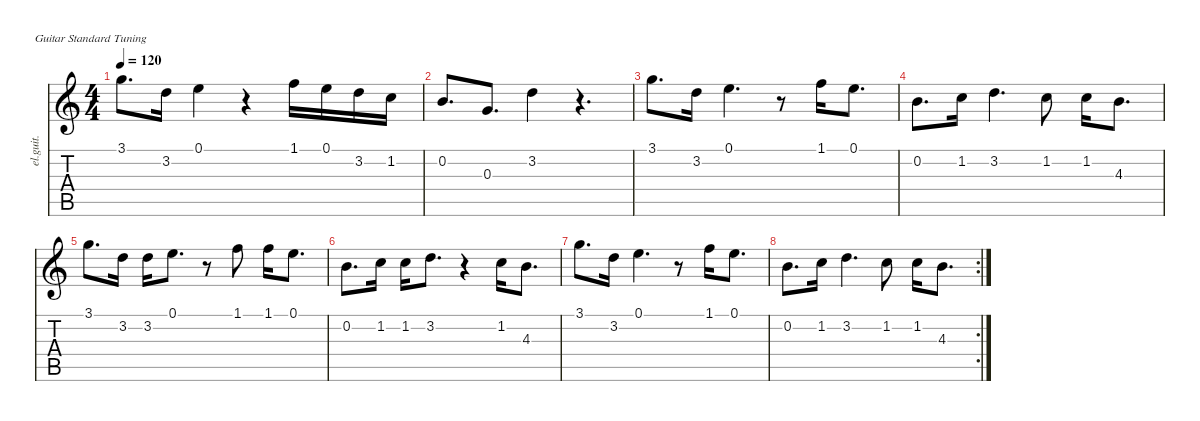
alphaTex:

\defaultSystemsLayout 4
\hideDynamics
\bracketExtendMode nobrackets
\track ("Clean Guitar" "el.guit.") {instrument electricguitarclean}
\staff {score tabs}
\tuning (E4 B3 G3 D3 A2 E2)
\ts (4 4)
\tempo 120
\clef g2
\ks c
3.1.8{d dy mf instrument electricguitarclean beam Down} 3.2.16{beam Down} 0.1.4{beam Down} r.4{beam Down} 1.1.16{beam Down} 0.1.16{beam Down} 3.2.16{beam Down} 1.2.16{beam Down} |
0.2.8{d beam Up} 0.3.8{d beam Up} 3.2.4{beam Down} r.4{d beam Down} |
3.1.8{d beam Down} 3.2.16{beam Down} 0.1.4{d beam Down} r.8{beam Down} 1.1.16{beam Down} 0.1.8{d beam Down} |
0.2.8{d beam Down} 1.2.16{beam Down} 3.2.4{d beam Down} 1.2.8{beam Down} 1.2.16{beam Down} 4.3.8{d beam Down} |
3.1.8{d beam Down} 3.2.16{beam Down} 3.2.16{beam Down} 0.1.8{d beam Down} r.8{beam Down} 1.1.8{beam Down} 1.1.16{beam Down} 0.1.8{d beam Down} |
0.2.8{d beam Down} 1.2.16{beam Down} 1.2.16{beam Down} 3.2.8{d beam Down} r.4{beam Down} 1.2.16{beam Down} 4.3.8{d beam Down} |
3.1.8{d beam Down} 3.2.16{beam Down} 0.1.4{d beam Down} r.8{beam Down} 1.1.16{beam Down} 0.1.8{d beam Down} |
\rc 2
0.2.8{d beam Down} 1.2.16{beam Down} 3.2.4{d beam Down} 1.2.8{beam Down} 1.2.16{beam Down} 4.3.8{d beam Down}
